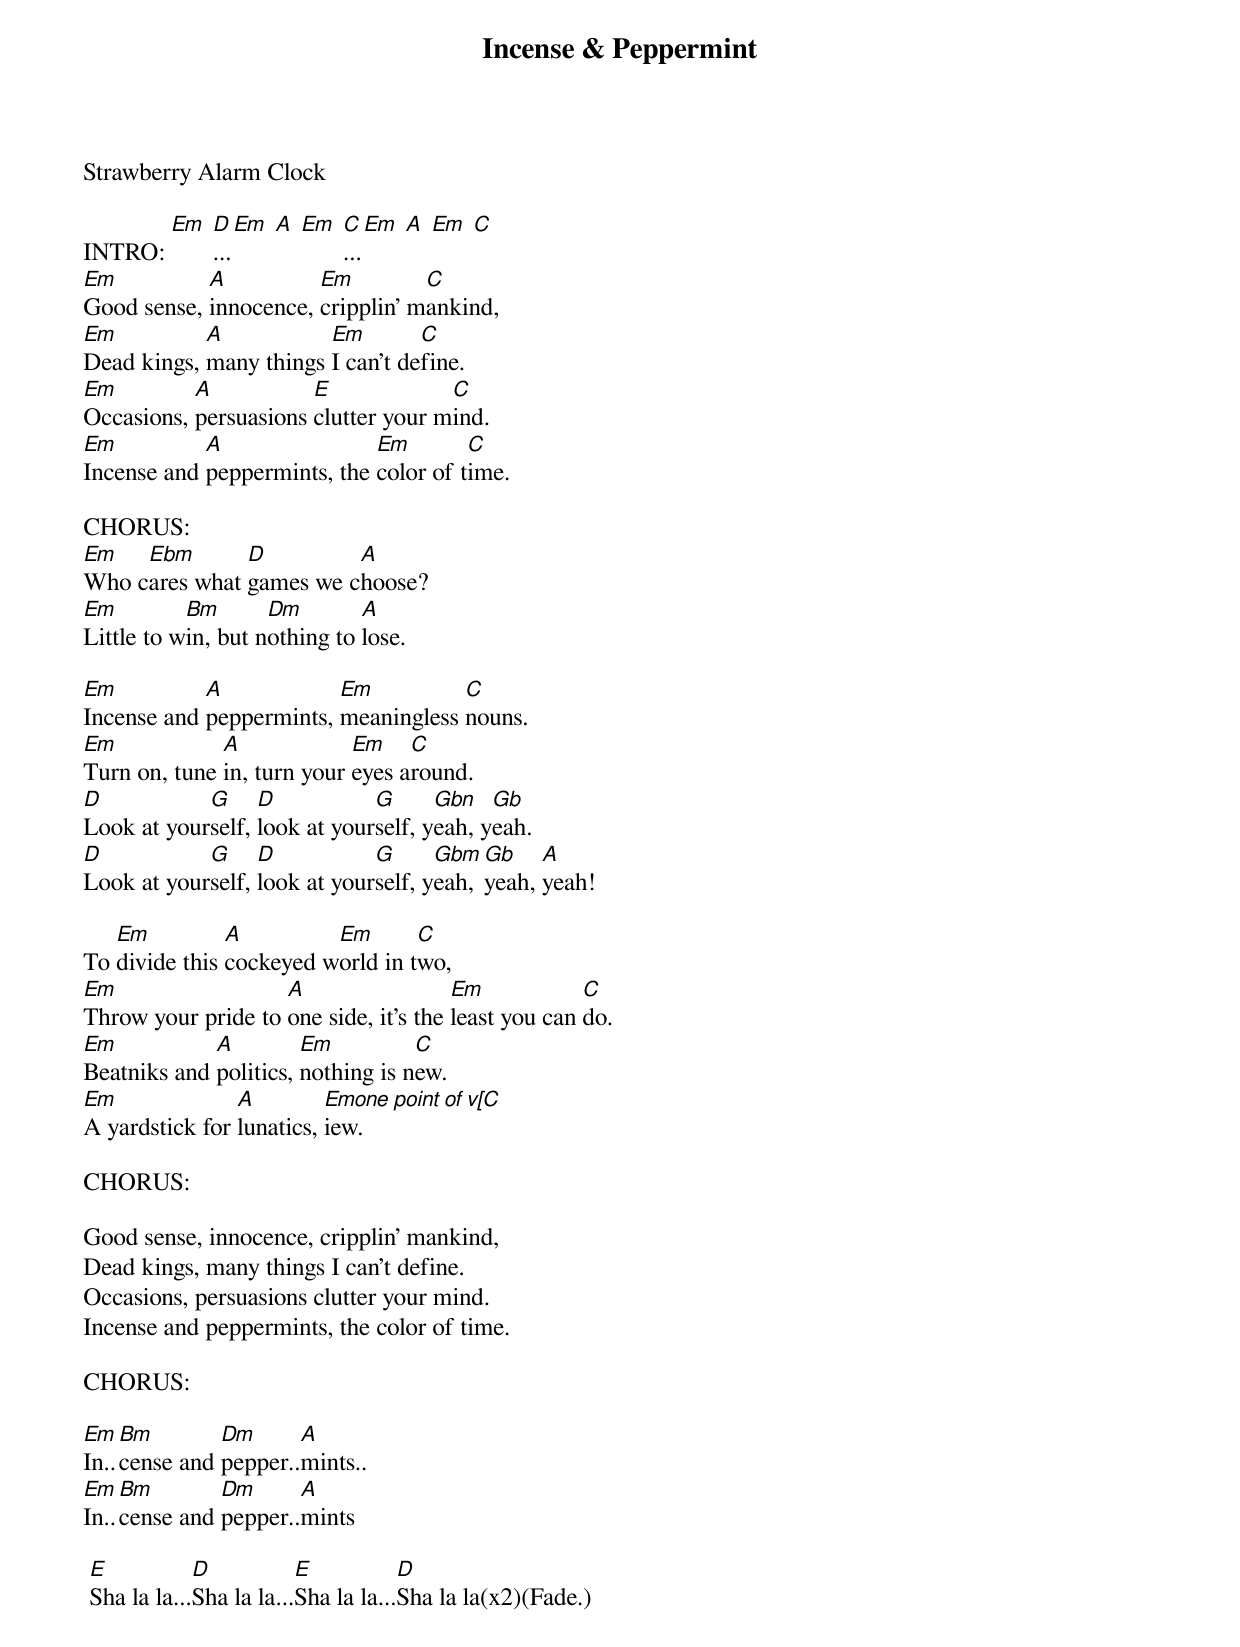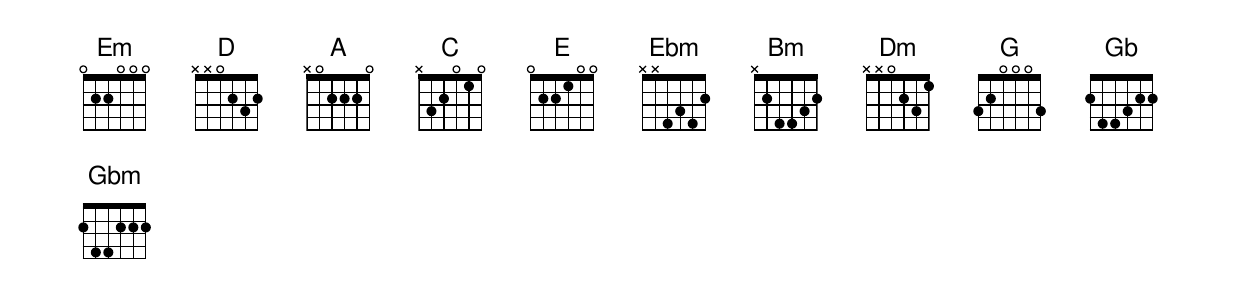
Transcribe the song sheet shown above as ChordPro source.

{title:Incense & Peppermint}
Strawberry Alarm Clock

INTRO: [Em] [D]...[Em] [A] [Em] [C]...[Em] [A] [Em] [C]
[Em]Good sense, [A]innocence, [Em]cripplin' m[C]ankind,
[Em]Dead kings, [A]many things [Em]I can't de[C]fine.
[Em]Occasions, [A]persuasions [E]clutter your m[C]ind.
[Em]Incense and [A]peppermints, the [Em]color of t[C]ime.

CHORUS:
[Em]Who c[Ebm]ares what [D]games we c[A]hoose?
[Em]Little to w[Bm]in, but n[Dm]othing to [A]lose.

[Em]Incense and [A]peppermints, [Em]meaningless [C]nouns.
[Em]Turn on, tune [A]in, turn your [Em]eyes a[C]round.
[D]Look at your[G]self, [D]look at your[G]self, y[Gbn]eah, y[Gb]eah.
[D]Look at your[G]self, [D]look at your[G]self, y[Gbm]eah, [Gb]yeah, [A]yeah!

To [Em]divide this [A]cockeyed w[Em]orld in t[C]wo,
[Em]Throw your pride to [A]one side, it's the [Em]least you can [C]do.
[Em]Beatniks and [A]politics, [Em]nothing is n[C]ew.
[Em]A yardstick for [A]lunatics, [Emone point of v[C]iew.

CHORUS:

Good sense, innocence, cripplin' mankind,
Dead kings, many things I can't define.
Occasions, persuasions clutter your mind.
Incense and peppermints, the color of time.

CHORUS:

[Em]In..[Bm]cense and [Dm]pepper..[A]mints..
[Em]In..[Bm]cense and [Dm]pepper..[A]mints

 [E]Sha la la...[D]Sha la la...[E]Sha la la...[D]Sha la la(x2)(Fade.)
